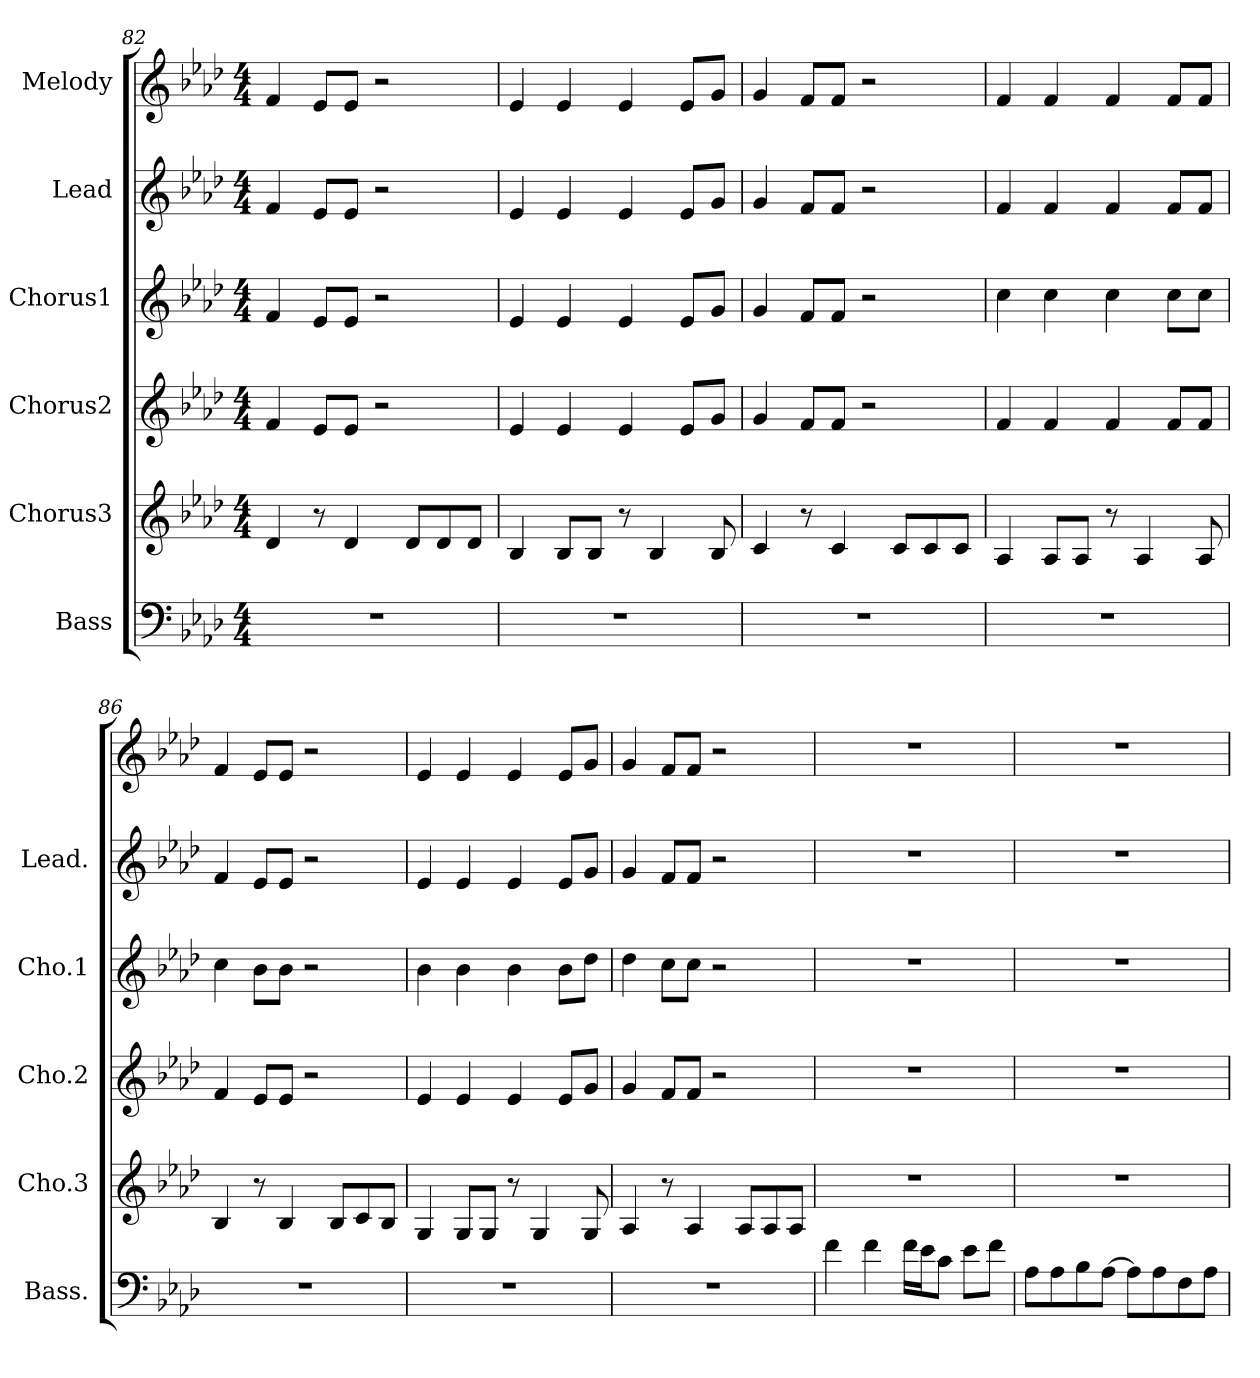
**kern	**kern	**kern	**kern	**kern	**kern
*part6	*part5	*part4	*part3	*part2	*part1
*staff6	*staff5	*staff4	*staff3	*staff2	*staff1
*I"Bass	*I"Chorus3	*I"Chorus2	*I"Chorus1	*I"Lead	*I"Melody
*I'Bass.	*I'Cho.3	*I'Cho.2	*I'Cho.1	*I'Lead.	*
*clefF4	*clefG2	*clefG2	*clefG2	*clefG2	*clefG2
*k[b-e-a-d-]	*k[b-e-a-d-]	*k[b-e-a-d-]	*k[b-e-a-d-]	*k[b-e-a-d-]	*k[b-e-a-d-]
*M4/4	*M4/4	*M4/4	*M4/4	*M4/4	*M4/4
=82	=82	=82	=82	=82	=82
1r	4d-	4f	4f	4f	4f
.	8r	8e-L	8e-L	8e-L	8e-L
.	4d-	8e-J	8e-J	8e-J	8e-J
.	.	2r	2r	2r	2r
.	8d-L	.	.	.	.
.	8d-	.	.	.	.
.	8d-J	.	.	.	.
=83	=83	=83	=83	=83	=83
1r	4B-	4e-	4e-	4e-	4e-
.	8B-L	4e-	4e-	4e-	4e-
.	8B-J	.	.	.	.
.	8r	4e-	4e-	4e-	4e-
.	4B-	.	.	.	.
.	.	8e-L	8e-L	8e-L	8e-L
.	8B-	8gJ	8gJ	8gJ	8gJ
=84	=84	=84	=84	=84	=84
1r	4c	4g	4g	4g	4g
.	8r	8fL	8fL	8fL	8fL
.	4c	8fJ	8fJ	8fJ	8fJ
.	.	2r	2r	2r	2r
.	8cL	.	.	.	.
.	8c	.	.	.	.
.	8cJ	.	.	.	.
=85	=85	=85	=85	=85	=85
1r	4A-	4f	4cc	4f	4f
.	8A-L	4f	4cc	4f	4f
.	8A-J	.	.	.	.
.	8r	4f	4cc	4f	4f
.	4A-	.	.	.	.
.	.	8fL	8ccL	8fL	8fL
.	8A-	8fJ	8ccJ	8fJ	8fJ
=86	=86	=86	=86	=86	=86
1r	4B-	4f	4cc	4f	4f
.	8r	8e-L	8b-L	8e-L	8e-L
.	4B-	8e-J	8b-J	8e-J	8e-J
.	.	2r	2r	2r	2r
.	8B-L	.	.	.	.
.	8c	.	.	.	.
.	8B-J	.	.	.	.
=87	=87	=87	=87	=87	=87
1r	4G	4e-	4b-	4e-	4e-
.	8GL	4e-	4b-	4e-	4e-
.	8GJ	.	.	.	.
.	8r	4e-	4b-	4e-	4e-
.	4G	.	.	.	.
.	.	8e-L	8b-L	8e-L	8e-L
.	8G	8gJ	8dd-J	8gJ	8gJ
=88	=88	=88	=88	=88	=88
1r	4A-	4g	4dd-	4g	4g
.	8r	8fL	8ccL	8fL	8fL
.	4A-	8fJ	8ccJ	8fJ	8fJ
.	.	2r	2r	2r	2r
.	8A-L	.	.	.	.
.	8A-	.	.	.	.
.	8A-J	.	.	.	.
=89	=89	=89	=89	=89	=89
4f	1r	1r	1r	1r	1r
4f	.	.	.	.	.
16fLL	.	.	.	.	.
16e-J	.	.	.	.	.
8cJ	.	.	.	.	.
8e-L	.	.	.	.	.
8fJ	.	.	.	.	.
=90	=90	=90	=90	=90	=90
8A-L	1r	1r	1r	1r	1r
8A-	.	.	.	.	.
8B-	.	.	.	.	.
[8A-J	.	.	.	.	.
8A-L]	.	.	.	.	.
8A-	.	.	.	.	.
8F	.	.	.	.	.
8A-J	.	.	.	.	.
=	=	=	=	=	=
*-	*-	*-	*-	*-	*-
